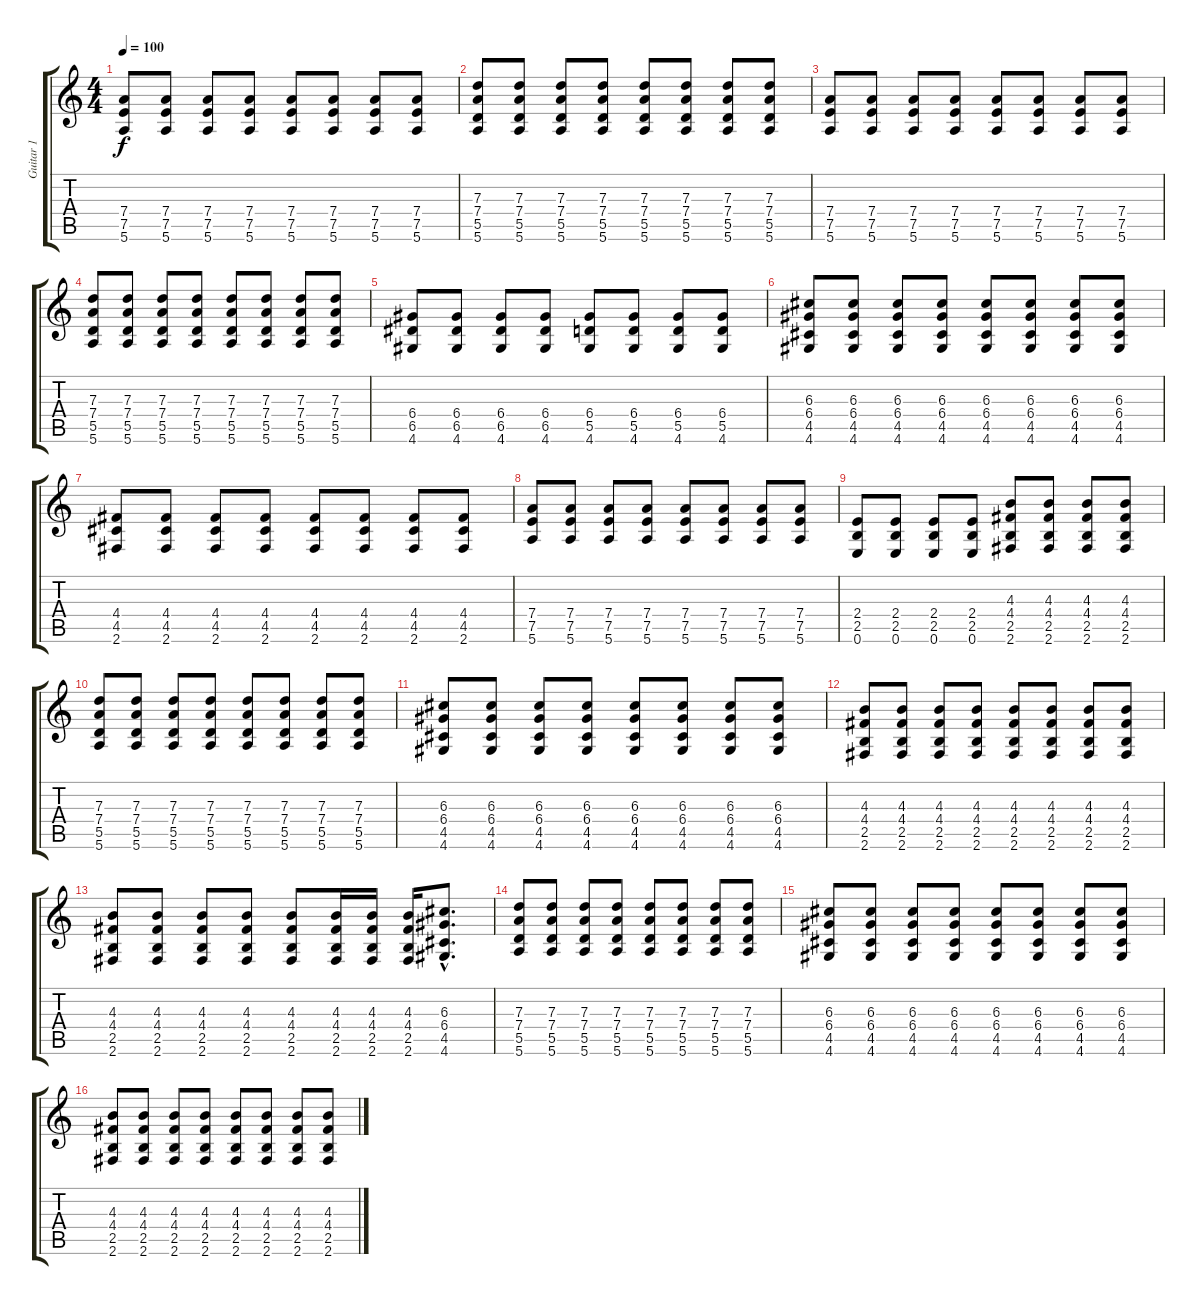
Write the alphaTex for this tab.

\track ("Guitar 1" "Guitar 1") {instrument overdrivenguitar}
\staff {score tabs}
\tuning (E4 B3 G3 D3 A2 E2) {hide}
\ts (4 4)
\tempo 100
\clef g2
\ks c
(7.4 7.5 5.6).8{dy f} (7.4 7.5 5.6).8 (7.4 7.5 5.6).8 (7.4 7.5 5.6).8 (7.4 7.5 5.6).8 (7.4 7.5 5.6).8 (7.4 7.5 5.6).8 (7.4 7.5 5.6).8 |
(7.3 7.4 5.5 5.6).8 (7.3 7.4 5.5 5.6).8 (7.3 7.4 5.5 5.6).8 (7.3 7.4 5.5 5.6).8 (7.3 7.4 5.5 5.6).8 (7.3 7.4 5.5 5.6).8 (7.3 7.4 5.5 5.6).8 (7.3 7.4 5.5 5.6).8 |
(7.4 7.5 5.6).8 (7.4 7.5 5.6).8 (7.4 7.5 5.6).8 (7.4 7.5 5.6).8 (7.4 7.5 5.6).8 (7.4 7.5 5.6).8 (7.4 7.5 5.6).8 (7.4 7.5 5.6).8 |
(7.3 7.4 5.5 5.6).8 (7.3 7.4 5.5 5.6).8 (7.3 7.4 5.5 5.6).8 (7.3 7.4 5.5 5.6).8 (7.3 7.4 5.5 5.6).8 (7.3 7.4 5.5 5.6).8 (7.3 7.4 5.5 5.6).8 (7.3 7.4 5.5 5.6).8 |
(6.4 6.5 4.6).8 (6.4 6.5 4.6).8 (6.4 6.5 4.6).8 (6.4 6.5 4.6).8 (6.4 5.5 4.6).8 (6.4 5.5 4.6).8 (6.4 5.5 4.6).8 (6.4 5.5 4.6).8 |
(6.3 6.4 4.5 4.6).8 (6.3 6.4 4.5 4.6).8 (6.3 6.4 4.5 4.6).8 (6.3 6.4 4.5 4.6).8 (6.3 6.4 4.5 4.6).8 (6.3 6.4 4.5 4.6).8 (6.3 6.4 4.5 4.6).8 (6.3 6.4 4.5 4.6).8 |
(4.4 4.5 2.6).8 (4.4 4.5 2.6).8 (4.4 4.5 2.6).8 (4.4 4.5 2.6).8 (4.4 4.5 2.6).8 (4.4 4.5 2.6).8 (4.4 4.5 2.6).8 (4.4 4.5 2.6).8 |
(7.4 7.5 5.6).8 (7.4 7.5 5.6).8 (7.4 7.5 5.6).8 (7.4 7.5 5.6).8 (7.4 7.5 5.6).8 (7.4 7.5 5.6).8 (7.4 7.5 5.6).8 (7.4 7.5 5.6).8 |
(2.4 2.5 0.6).8 (2.4 2.5 0.6).8 (2.4 2.5 0.6).8 (2.4 2.5 0.6).8 (4.3 4.4 2.5 2.6).8 (4.3 4.4 2.5 2.6).8 (4.3 4.4 2.5 2.6).8 (4.3 4.4 2.5 2.6).8 |
(7.3 7.4 5.5 5.6).8 (7.3 7.4 5.5 5.6).8 (7.3 7.4 5.5 5.6).8 (7.3 7.4 5.5 5.6).8 (7.3 7.4 5.5 5.6).8 (7.3 7.4 5.5 5.6).8 (7.3 7.4 5.5 5.6).8 (7.3 7.4 5.5 5.6).8 |
(6.3 6.4 4.5 4.6).8 (6.3 6.4 4.5 4.6).8 (6.3 6.4 4.5 4.6).8 (6.3 6.4 4.5 4.6).8 (6.3 6.4 4.5 4.6).8 (6.3 6.4 4.5 4.6).8 (6.3 6.4 4.5 4.6).8 (6.3 6.4 4.5 4.6).8 |
(4.3 4.4 2.5 2.6).8 (4.3 4.4 2.5 2.6).8 (4.3 4.4 2.5 2.6).8 (4.3 4.4 2.5 2.6).8 (4.3 4.4 2.5 2.6).8 (4.3 4.4 2.5 2.6).8 (4.3 4.4 2.5 2.6).8 (4.3 4.4 2.5 2.6).8 |
(4.3 4.4 2.5 2.6).8 (4.3 4.4 2.5 2.6).8 (4.3 4.4 2.5 2.6).8 (4.3 4.4 2.5 2.6).8 (4.3 4.4 2.5 2.6).8 (4.3 4.4 2.5 2.6).16 (4.3 4.4 2.5 2.6).16 (4.3 4.4 2.5 2.6).16 (6.3{hac} 6.4{hac} 4.5{hac} 4.6{hac}).8{d} |
(7.3 7.4 5.5 5.6).8 (7.3 7.4 5.5 5.6).8 (7.3 7.4 5.5 5.6).8 (7.3 7.4 5.5 5.6).8 (7.3 7.4 5.5 5.6).8 (7.3 7.4 5.5 5.6).8 (7.3 7.4 5.5 5.6).8 (7.3 7.4 5.5 5.6).8 |
(6.3 6.4 4.5 4.6).8 (6.3 6.4 4.5 4.6).8 (6.3 6.4 4.5 4.6).8 (6.3 6.4 4.5 4.6).8 (6.3 6.4 4.5 4.6).8 (6.3 6.4 4.5 4.6).8 (6.3 6.4 4.5 4.6).8 (6.3 6.4 4.5 4.6).8 |
(4.3 4.4 2.5 2.6).8 (4.3 4.4 2.5 2.6).8 (4.3 4.4 2.5 2.6).8 (4.3 4.4 2.5 2.6).8 (4.3 4.4 2.5 2.6).8 (4.3 4.4 2.5 2.6).8 (4.3 4.4 2.5 2.6).8 (4.3 4.4 2.5 2.6).8
